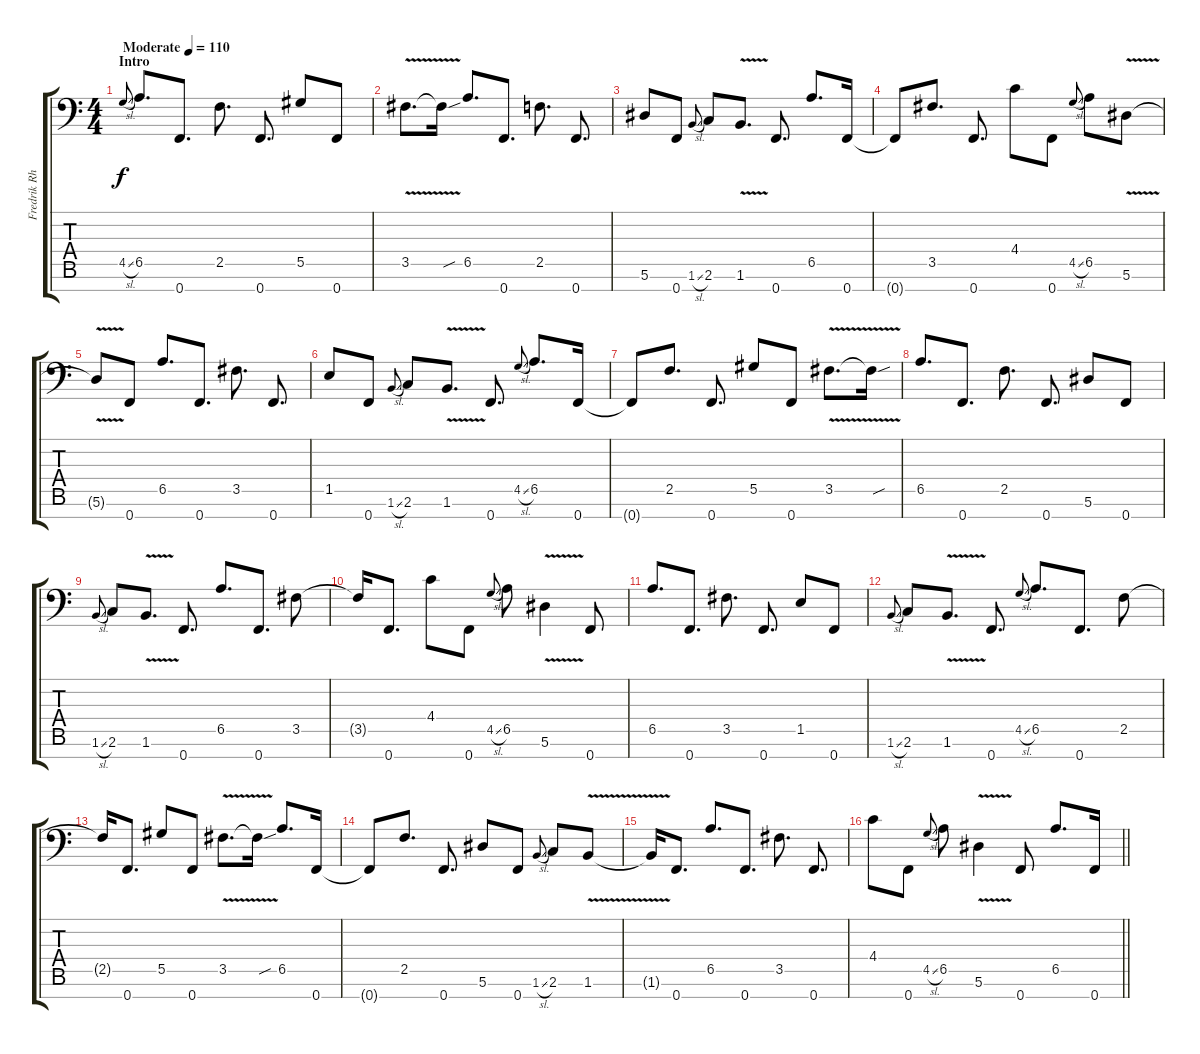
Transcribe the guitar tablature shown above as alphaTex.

\track ("Fredrik Rhythm" "Fredrik Rh") {instrument distortionguitar}
\staff {score tabs}
\tuning (Bb3 Gb3 Db3 Ab2 Eb2 Bb1 F1) {hide}
\ts (4 4)
\section ("" "Intro")
\tempo (110 "Moderate")
\clef f4
\ks c
4.5{sl}.8{gr onbeat dy f instrument distortionguitar} 6.5.8{d} 0.7.8{d} 2.5.8{d} 0.7.8{d} 5.5.8 0.7.8 |
3.5{v}.8{d} 3.5{sou t}.16 6.5.8{d} 0.7.8{d} 2.5.8{d} 0.7.8{d} |
5.6.8 0.7.8 1.6{sl}.8{gr onbeat} 2.6.8 1.6{v}.8{d} 0.7.8{d} 6.5.8{d} 0.7.16 |
0.7{t}.8 3.5.8{d} 0.7.8{d} 4.4.8 0.7.8 4.5{sl}.8{gr onbeat} 6.5.8 5.6{v}.8 |
5.6{t}.8 0.7.8 6.5.8{d} 0.7.8{d} 3.5.8{d} 0.7.8{d} |
1.5.8 0.7.8 1.6{sl}.8{gr onbeat} 2.6.8 1.6{v}.8{d} 0.7.8{d} 4.5{sl}.8{gr onbeat} 6.5.8{d} 0.7.16 |
0.7{t}.8 2.5.8{d} 0.7.8{d} 5.5.8 0.7.8 3.5{v}.8{d} 3.5{sou t}.16 |
6.5.8{d} 0.7.8{d} 2.5.8{d} 0.7.8{d} 5.6.8 0.7.8 |
1.6{sl}.8{gr onbeat} 2.6.8 1.6{v}.8{d} 0.7.8{d} 6.5.8{d} 0.7.8{d} 3.5.8 |
3.5{t}.16 0.7.8{d} 4.4.8 0.7.8 4.5{sl}.8{gr onbeat} 6.5.8 5.6{v}.4 0.7.8 |
6.5.8{d} 0.7.8{d} 3.5.8{d} 0.7.8{d} 1.5.8 0.7.8 |
1.6{sl}.8{gr onbeat} 2.6.8 1.6{v}.8{d} 0.7.8{d} 4.5{sl}.8{gr onbeat} 6.5.8{d} 0.7.8{d} 2.5.8 |
2.5{t}.16 0.7.8{d} 5.5.8 0.7.8 3.5{v}.8{d} 3.5{sou t}.16 6.5.8{d} 0.7.16 |
0.7{t}.8 2.5.8{d} 0.7.8{d} 5.6.8 0.7.8 1.6{sl}.8{gr onbeat} 2.6.8 1.6{v}.8 |
1.6{t}.16 0.7.8{d} 6.5.8{d} 0.7.8{d} 3.5.8{d} 0.7.8{d} |
\barLineRight lightlight
4.4.8 0.7.8 4.5{sl}.8{gr onbeat} 6.5.8 5.6{v}.4 0.7.8 6.5.8{d} 0.7.16
